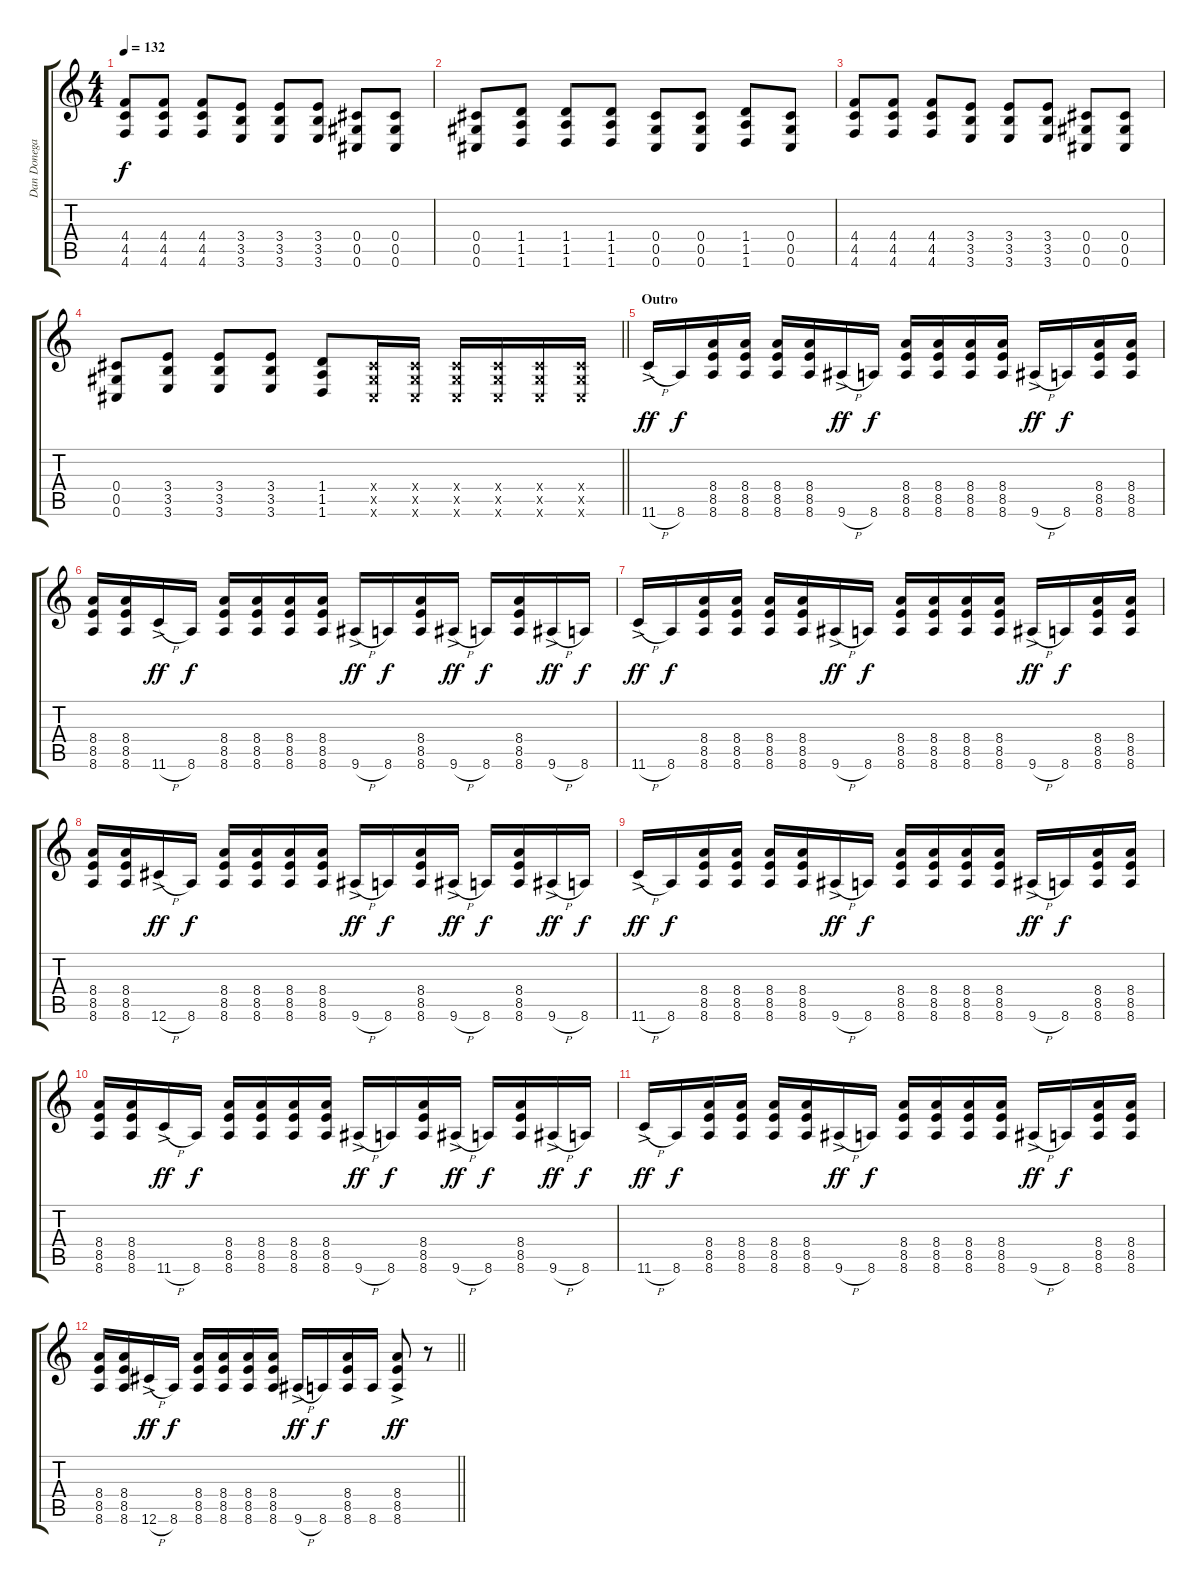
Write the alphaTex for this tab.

\track ("Dan Donegan 2" "Dan Donega") {instrument distortionguitar}
\staff {score tabs}
\tuning (Eb4 Bb3 Gb3 Db3 Ab2 Db2) {hide}
\ts (4 4)
\tempo 132
\clef g2
\ks c
(4.4 4.5 4.6).8{dy f} (4.4 4.5 4.6).8 (4.4 4.5 4.6).8 (3.4 3.5 3.6).8 (3.4 3.5 3.6).8 (3.4 3.5 3.6).8 (0.4 0.5 0.6).8 (0.4 0.5 0.6).8 |
(0.4 0.5 0.6).8 (1.4 1.5 1.6).8 (1.4 1.5 1.6).8 (1.4 1.5 1.6).8 (0.4 0.5 0.6).8 (0.4 0.5 0.6).8 (1.4 1.5 1.6).8 (0.4 0.5 0.6).8 |
(4.4 4.5 4.6).8 (4.4 4.5 4.6).8 (4.4 4.5 4.6).8 (3.4 3.5 3.6).8 (3.4 3.5 3.6).8 (3.4 3.5 3.6).8 (0.4 0.5 0.6).8 (0.4 0.5 0.6).8 |
\barLineRight lightlight
(0.4 0.5 0.6).8 (3.4 3.5 3.6).8 (3.4 3.5 3.6).8 (3.4 3.5 3.6).8 (1.4 1.5 1.6).8 (0.4{x} 0.5{x} 0.6{x}).16 (0.4{x} 0.5{x} 0.6{x}).16 (0.4{x} 0.5{x} 0.6{x}).16 (0.4{x} 0.5{x} 0.6{x}).16 (0.4{x} 0.5{x} 0.6{x}).16 (0.4{x} 0.5{x} 0.6{x}).16 |
\section ("" "Outro")
11.6{h ac}.16{dy ff} 8.6.16{dy f} (8.4 8.5 8.6).16 (8.4 8.5 8.6).16 (8.4 8.5 8.6).16 (8.4 8.5 8.6).16 9.6{h ac}.16{dy ff} 8.6.16{dy f} (8.4 8.5 8.6).16 (8.4 8.5 8.6).16 (8.4 8.5 8.6).16 (8.4 8.5 8.6).16 9.6{h ac}.16{dy ff} 8.6.16{dy f} (8.4 8.5 8.6).16 (8.4 8.5 8.6).16 |
(8.4 8.5 8.6).16 (8.4 8.5 8.6).16 11.6{h ac}.16{dy ff} 8.6.16{dy f} (8.4 8.5 8.6).16 (8.4 8.5 8.6).16 (8.4 8.5 8.6).16 (8.4 8.5 8.6).16 9.6{h ac}.16{dy ff} 8.6.16{dy f} (8.4 8.5 8.6).16 9.6{h ac}.16{dy ff} 8.6.16{dy f} (8.4 8.5 8.6).16 9.6{h ac}.16{dy ff} 8.6.16{dy f} |
11.6{h ac}.16{dy ff} 8.6.16{dy f} (8.4 8.5 8.6).16 (8.4 8.5 8.6).16 (8.4 8.5 8.6).16 (8.4 8.5 8.6).16 9.6{h ac}.16{dy ff} 8.6.16{dy f} (8.4 8.5 8.6).16 (8.4 8.5 8.6).16 (8.4 8.5 8.6).16 (8.4 8.5 8.6).16 9.6{h ac}.16{dy ff} 8.6.16{dy f} (8.4 8.5 8.6).16 (8.4 8.5 8.6).16 |
(8.4 8.5 8.6).16 (8.4 8.5 8.6).16 12.6{h ac}.16{dy ff} 8.6.16{dy f} (8.4 8.5 8.6).16 (8.4 8.5 8.6).16 (8.4 8.5 8.6).16 (8.4 8.5 8.6).16 9.6{h ac}.16{dy ff} 8.6.16{dy f} (8.4 8.5 8.6).16 9.6{h ac}.16{dy ff} 8.6.16{dy f} (8.4 8.5 8.6).16 9.6{h ac}.16{dy ff} 8.6.16{dy f} |
11.6{h ac}.16{dy ff} 8.6.16{dy f} (8.4 8.5 8.6).16 (8.4 8.5 8.6).16 (8.4 8.5 8.6).16 (8.4 8.5 8.6).16 9.6{h ac}.16{dy ff} 8.6.16{dy f} (8.4 8.5 8.6).16 (8.4 8.5 8.6).16 (8.4 8.5 8.6).16 (8.4 8.5 8.6).16 9.6{h ac}.16{dy ff} 8.6.16{dy f} (8.4 8.5 8.6).16 (8.4 8.5 8.6).16 |
(8.4 8.5 8.6).16 (8.4 8.5 8.6).16 11.6{h ac}.16{dy ff} 8.6.16{dy f} (8.4 8.5 8.6).16 (8.4 8.5 8.6).16 (8.4 8.5 8.6).16 (8.4 8.5 8.6).16 9.6{h ac}.16{dy ff} 8.6.16{dy f} (8.4 8.5 8.6).16 9.6{h ac}.16{dy ff} 8.6.16{dy f} (8.4 8.5 8.6).16 9.6{h ac}.16{dy ff} 8.6.16{dy f} |
11.6{h ac}.16{dy ff} 8.6.16{dy f} (8.4 8.5 8.6).16 (8.4 8.5 8.6).16 (8.4 8.5 8.6).16 (8.4 8.5 8.6).16 9.6{h ac}.16{dy ff} 8.6.16{dy f} (8.4 8.5 8.6).16 (8.4 8.5 8.6).16 (8.4 8.5 8.6).16 (8.4 8.5 8.6).16 9.6{h ac}.16{dy ff} 8.6.16{dy f} (8.4 8.5 8.6).16 (8.4 8.5 8.6).16 |
\barLineRight lightlight
(8.4 8.5 8.6).16 (8.4 8.5 8.6).16 12.6{h ac}.16{dy ff} 8.6.16{dy f} (8.4 8.5 8.6).16 (8.4 8.5 8.6).16 (8.4 8.5 8.6).16 (8.4 8.5 8.6).16 9.6{h ac}.16{dy ff} 8.6.16{dy f} (8.4 8.5 8.6).16 8.6.16 (8.4{ac} 8.5{ac} 8.6{ac}).8{dy ff} r.8
